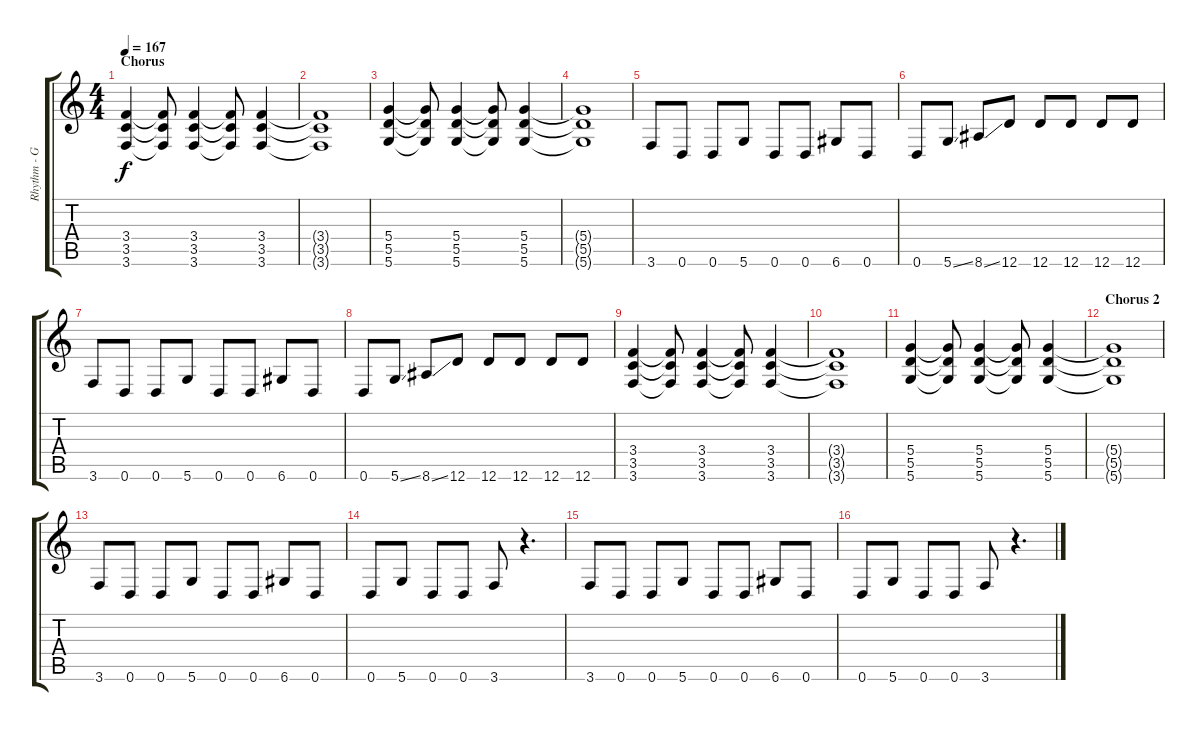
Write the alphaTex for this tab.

\track ("Rhythm - Guitar" "Rhythm - G") {instrument distortionguitar}
\staff {score tabs}
\tuning (E4 B3 G3 D3 A2 D2) {hide}
\ts (4 4)
\section ("" "Chorus")
\tempo 167
\clef g2
\ks c
(3.4 3.5 3.6).4{dy f} (3.4{t} 3.5{t} 3.6{t}).8 (3.4 3.5 3.6).4 (3.4{t} 3.5{t} 3.6{t}).8 (3.4 3.5 3.6).4 |
(3.4{t} 3.5{t} 3.6{t}).1 |
(5.4 5.5 5.6).4 (5.4{t} 5.5{t} 5.6{t}).8 (5.4 5.5 5.6).4 (5.4{t} 5.5{t} 5.6{t}).8 (5.4 5.5 5.6).4 |
(5.4{t} 5.5{t} 5.6{t}).1 |
3.6.8 0.6.8 0.6.8 5.6.8 0.6.8 0.6.8 6.6.8 0.6.8 |
0.6.8 5.6{ss}.8 8.6{ss}.8 12.6.8 12.6.8 12.6.8 12.6.8 12.6.8 |
3.6.8 0.6.8 0.6.8 5.6.8 0.6.8 0.6.8 6.6.8 0.6.8 |
0.6.8 5.6{ss}.8 8.6{ss}.8 12.6.8 12.6.8 12.6.8 12.6.8 12.6.8 |
(3.4 3.5 3.6).4 (3.4{t} 3.5{t} 3.6{t}).8 (3.4 3.5 3.6).4 (3.4{t} 3.5{t} 3.6{t}).8 (3.4 3.5 3.6).4 |
(3.4{t} 3.5{t} 3.6{t}).1 |
(5.4 5.5 5.6).4 (5.4{t} 5.5{t} 5.6{t}).8 (5.4 5.5 5.6).4 (5.4{t} 5.5{t} 5.6{t}).8 (5.4 5.5 5.6).4 |
\section ("" "Chorus 2")
(5.4{t} 5.5{t} 5.6{t}).1 |
3.6.8 0.6.8 0.6.8 5.6.8 0.6.8 0.6.8 6.6.8 0.6.8 |
0.6.8 5.6.8 0.6.8 0.6.8 3.6.8 r.4{d} |
3.6.8 0.6.8 0.6.8 5.6.8 0.6.8 0.6.8 6.6.8 0.6.8 |
0.6.8 5.6.8 0.6.8 0.6.8 3.6.8 r.4{d}
